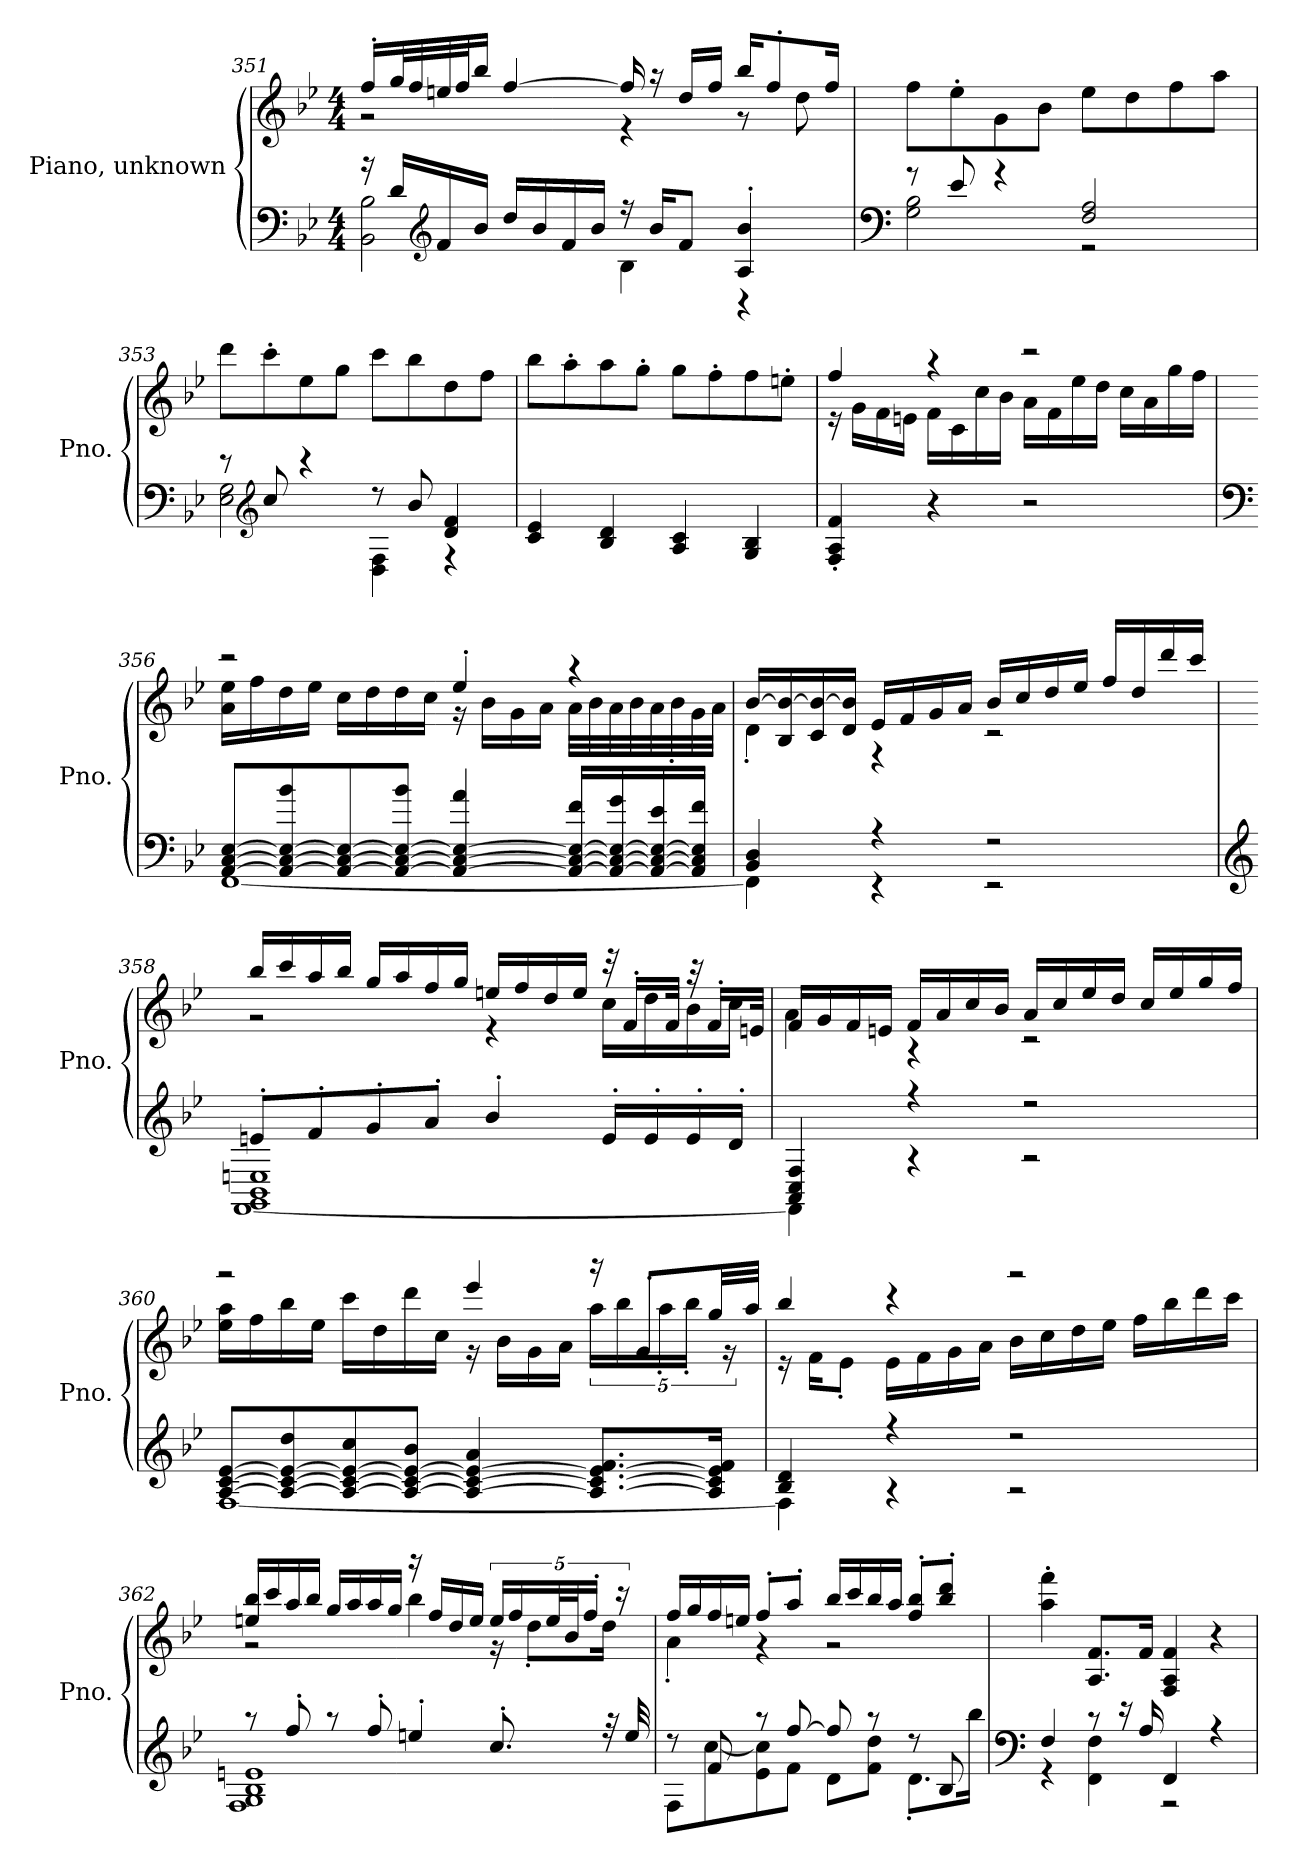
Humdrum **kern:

**kern	**kern
*part1	*part1
*staff2	*staff1
*I"Piano, unknown	*
*I'Pno.	*
!!LO:LB:g=z
*clefF4	*clefG2
*k[b-e-]	*k[b-e-]
*M4/4	*M4/4
=351	=351
*^	*^
16r	2BB-\ 2B-\	16ff'/LL	2r
16d/LL	.	32gg/L	.
.	.	32ff/	.
*clefG2	*	*	*
16f/	.	32een/	.
.	.	32ff/J	.
16b-/JJ	.	16bb-/JJ	.
16dd/LL	.	[4ff/	.
16b-/	.	.	.
16f/	.	.	.
16b-/JJ	.	.	.
16r	4B-\	16ff/]	4r
16b-/KL	.	16r	.
8f/J	.	16dd/LL	.
.	.	16ff/JJ	.
4A/' 4b-/'	4r	16bb-/KL	8r
.	.	8ff'/	.
.	.	.	8dd\
.	.	16ff/Jk	.
*	*	*v	*v
=352	=352	=352
*clefF4	*	*
8r	2G\ 2B-\	8ff\L
8e-/	.	8ee-'\
4r	.	8g\
.	.	8b-\J
2F/ 2A/	2r	8ee-\L
.	.	8dd\
.	.	8ff\
.	.	8aa\J
=353	=353	=353
8r	2E-\ 2G\	8ddd\L
*clefG2	*	*
8cc/	.	8ccc'\
4r	.	8ee-\
.	.	8gg\J
8r	4D\ 4F\	8ccc\L
8b-/	.	8bb-\
4d/ 4f/	4r	8dd\
.	.	8ff\J
*v	*v	*
!!LO:LB:g=z
=354	=354
4c/ 4e-/	8bb-\L
.	8aa'\
4B-/ 4d/	8aa\
.	8gg'\J
4A/ 4c/	8gg\L
.	8ff'\
4G/ 4B-/	8ff\
.	8een'\J
=355	=355
*	*^
4F/' 4A/' 4f/'	4ff/	16r
.	.	16g\LL
.	.	16f\
.	.	16en\JJ
4r	4r	16f\LL
.	.	16c\
.	.	16cc\
.	.	16b-\JJ
2r	2r	16a\LL
.	.	16f\
.	.	16ee-\
.	.	16dd\JJ
.	.	16cc\LL
.	.	16a\
.	.	16gg\
.	.	16ff\JJ
!!LO:LB:g=z	!!
=356	=356	=356
*clefF4	*	*
*^	*	*
[8AA/ [8C/ [8E-/L	[1FF	2r	16a\ 16ee-\LL
.	.	.	16ff\
8AA/_ 8C/_ 8E-/_ 8b-/	.	.	16dd\
.	.	.	16ee-\JJ
8AA/_ 8C/_ 8E-/_	.	.	16cc\LL
.	.	.	16dd\
8AA/_ 8C/_ 8E-/_ 8b-/J	.	.	16dd\
.	.	.	16cc\JJ
4AA/_ 4C/_ 4E-/_ 4a/	.	4ee-'/	16r
.	.	.	16b-\LL
.	.	.	16g\
.	.	.	16a\JJ
16AA/_ 16C/_ 16E-/_ 16f/LL	.	4r	32a\LLL
.	.	.	32b-\
16AA/_ 16C/_ 16E-/_ 16g/	.	.	32a\
.	.	.	32b-\
16AA/_ 16C/_ 16E-/_ 16e-/	.	.	32a\
.	.	.	32b-'\
16AA/] 16C/] 16E-/] 16f/JJ	.	.	32g\
.	.	.	32a\JJJ
=357	=357	=357	=357
4BB-/ 4D/	4FF\]	[16b-/LL	4d'\
.	.	16B-/ 16b-/_	.
.	.	16c/ 16b-/_	.
.	.	16d/ 16b-/]JJ	.
4r	4r	16e-/LL	4r
.	.	16f/	.
.	.	16g/	.
.	.	16a/JJ	.
2r	2r	16b-/LL	2r
.	.	16cc/	.
.	.	16dd/	.
.	.	16ee-/JJ	.
.	.	16ff/LL	.
.	.	16dd/	.
.	.	16ddd/	.
.	.	16ccc/JJ	.
!!LO:PB:g=z	!!
=358	=358	=358	=358
*clefG2	*	*	*
8en'/L	[1FF 1GG 1BB- 1En	16bb-/LL	2r
.	.	16ccc/	.
8f'/	.	16aa/	.
.	.	16bb-/JJ	.
8g'/	.	16gg/LL	.
.	.	16aa/	.
8a'/J	.	16ff/	.
.	.	16gg/JJ	.
4b-'/	.	16een/LL	4r
.	.	16ff/	.
.	.	16dd/	.
.	.	16ee/JJ	.
16e'/LL	.	32r	16cc\LL
.	.	16f'/LL	.
16e'/	.	.	16dd\
.	.	32f/JJk	.
16e'/	.	32r	16b-\
.	.	16f'/LL	.
16d'/JJ	.	.	16cc\JJ
.	.	32en/JJk	.
=359	=359	=359	=359
4AA/ 4C/ 4F/	4FF\]	16f/LL	4a\
.	.	16g/	.
.	.	16f/	.
.	.	16en/JJ	.
4r	4r	16f/LL	4r
.	.	16a/	.
.	.	16cc/	.
.	.	16b-/JJ	.
2r	2r	16a/LL	2r
.	.	16cc/	.
.	.	16ee-/	.
.	.	16dd/JJ	.
.	.	16cc/LL	.
.	.	16ee-/	.
.	.	16gg/	.
.	.	16ff/JJ	.
!!LO:LB:g=z	!!
=360	=360	=360	=360
[8A/ [8c/ [8e-/L	[1F	2r	16ee-\ 16aa\LL
.	.	.	16ff\
8A/_ 8c/_ 8e-/_ 8dd/	.	.	16bb-\
.	.	.	16ee-\JJ
8A/_ 8c/_ 8e-/_ 8cc/	.	.	16ccc\LL
.	.	.	16dd\
8A/_ 8c/_ 8e-/_ 8b-/J	.	.	16ddd\
.	.	.	16cc\JJ
4A/_ 4c/_ 4e-/_ 4a/	.	4eee-/	16r
.	.	.	16b-\LL
.	.	.	16g\
.	.	.	16a\JJ
8.A/_ 8.c/_ 8.e-/_ 8.f/L	.	16r	20aa\LL
.	.	.	20bb-\
.	.	8g'/L	.
.	.	.	20aa'\
.	.	.	20bb-'\JJ
16A/] 16c/] 16e-/] 16f/Jk	.	32gg/LL	.
.	.	.	20r
.	.	32aa/JJJ	.
=361	=361	=361	=361
4B-/ 4d/	4F\]	4bb-/	16r
.	.	.	16f\KL
.	.	.	8e-'\J
4r	4r	4r	16e-\LL
.	.	.	16f\
.	.	.	16g\
.	.	.	16a\JJ
2r	2r	2r	16b-\LL
.	.	.	16cc\
.	.	.	16dd\
.	.	.	16ee-\JJ
.	.	.	16ff\LL
.	.	.	16bb-\
.	.	.	16ddd\
.	.	.	16ccc\JJ
!!LO:LB:g=z	!!
=362	=362	=362	=362
8r	1F 1G 1B- 1en	16een/ 16bb-/LL	2r
.	.	16ccc/	.
8ff'/	.	16aa/	.
.	.	16bb-/JJ	.
8r	.	16gg/LL	.
.	.	16aa/	.
8ff'/	.	16aa/	.
.	.	16gg/JJ	.
4een'/	.	16r	4bb-\
.	.	16ff/LL	.
.	.	16dd/	.
.	.	16ee/JJ	.
8.cc'/	.	20ee/LL	16r
.	.	20ff/	.
.	.	.	8dd'\L
.	.	40ee/L	.
.	.	40b-/J	.
.	.	20ff'/JJ	.
32r	.	.	16dd\Jk
.	.	20r	.
32ee/	.	.	.
=363	=363	=363	=363
8r	8F\L	16ff/LL	4a'\
.	.	16gg/	.
8f/	[8cc\	16ff/	.
.	.	16een/JJ	.
8r	8e-\ 8cc\]	8ff'/L	4r
[8ff/	8f\J	8aa'/J	.
8ff/]	8d\L	16bb-/LL	2r
.	.	16ccc/	.
8r	8f\ 8dd\J	16bb-/	.
.	.	16aa/JJ	.
8r	8.d'\L	8ff/' 8bb-/'L	.
8B-/	.	8bb-/' 8ddd/'J	.
.	16bb-\Jk	.	.
*	*	*v	*v
!!LO:LB:g=z
=364	=364	=364
*clefF4	*	*
4F/	4r	4aa\' 4fff\'
8r	4FF\ 4F\	8.A/ 8.f/L
16r	.	.
16A/	.	16f/Jk
4FF/	2r	4F/ 4A/ 4f/
4r	.	4r
*v	*v	*
=	=
*-	*-
